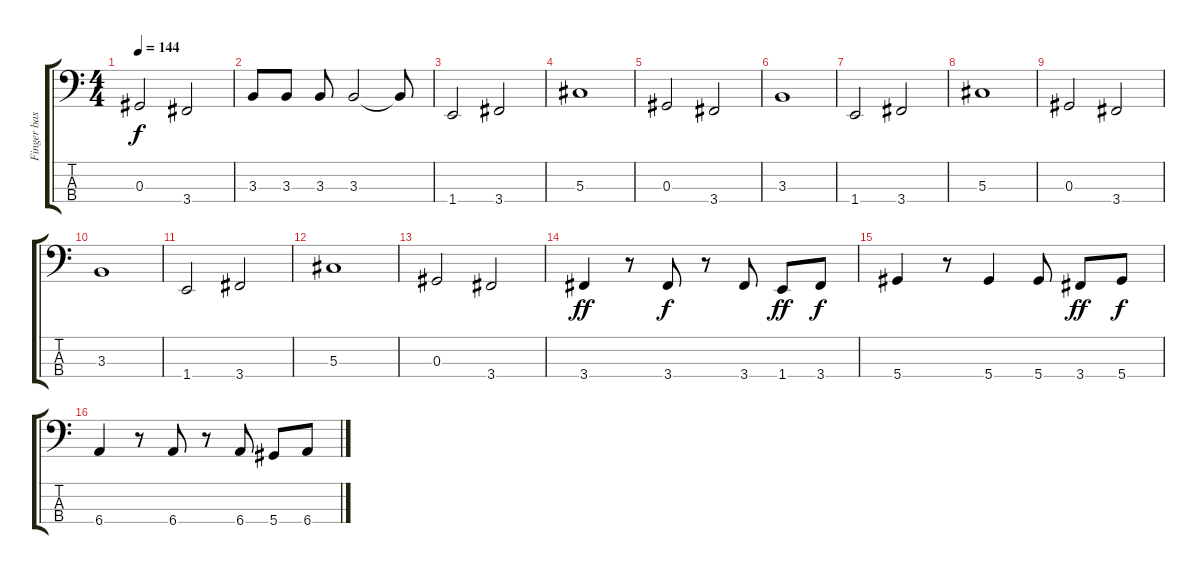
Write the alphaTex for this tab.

\track ("Finger bass" "Finger bas") {instrument electricbassfinger}
\staff {score tabs}
\tuning (Gb2 Db2 Ab1 Eb1) {hide}
\ts (4 4)
\tempo 144
\clef f4
\ks c
0.3.2{dy f} 3.4.2 |
3.3.8 3.3.8 3.3.8 3.3.2 3.3{t}.8 |
1.4.2 3.4.2 |
5.3.1 |
0.3.2 3.4.2 |
3.3.1 |
1.4.2 3.4.2 |
5.3.1 |
0.3.2 3.4.2 |
3.3.1 |
1.4.2 3.4.2 |
5.3.1 |
0.3.2 3.4.2 |
3.4.4{dy ff} r.8 3.4.8{dy f} r.8 3.4.8 1.4.8{dy ff} 3.4.8{dy f} |
5.4.4 r.8 5.4.4 5.4.8 3.4.8{dy ff} 5.4.8{dy f} |
6.4.4 r.8 6.4.8 r.8 6.4.8 5.4.8 6.4.8
